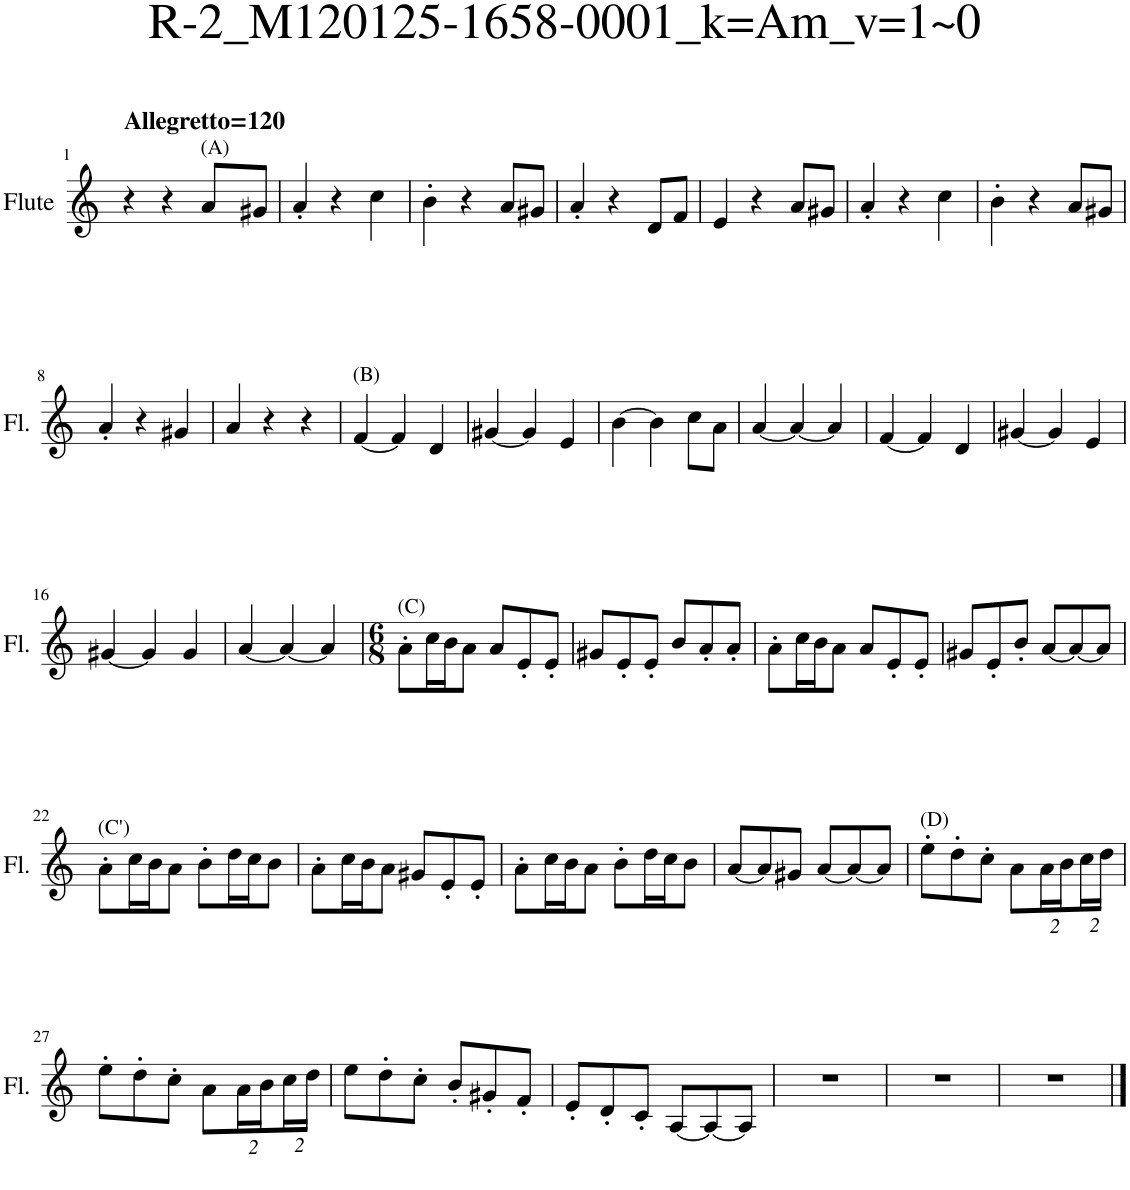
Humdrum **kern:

**kern
*part1
*staff1
*I"Flute
*I'Fl.
*clefG2
*k[]
=1
!LO:TX:a:B:t=Allegretto=120
4r
4r
!LO:TX:a:t=(A)
8a/L
8g#X/J
=2
4a'/
4r
4cc\
=3
4b'\
4r
8a/L
8g#X/J
=4
4a'/
4r
8d/L
8f/J
=5
4e/
4r
8a/L
8g#X/J
=6
4a'/
4r
4cc\
=7
4b'\
4r
8a/L
8g#X/J
!!LO:LB:g=z
=8
4a'/
4r
4g#X/
=9
4a/
4r
4r
=10
!LO:TX:a:t=(B)
[4f/
4f/]
4d/
=11
[4g#X/
4g#/]
4e/
=12
[4b\
4b\]
8cc\L
8a\J
=13
[4a/
4a/_
4a/]
=14
[4f/
4f/]
4d/
=15
[4g#X/
4g#/]
4e/
!!LO:LB:g=z
=16
[4g#X/
4g#/]
4g#/
=17
[4a/
4a/_
4a/]
=18
*M6/8
!LO:TX:a:t=(C)
8a'\L
16cc\L
16b\J
8a\J
8a/L
8e'/
8e'/J
=19
8g#X/L
8e'/
8e'/J
8b/L
8a'/
8a'/J
=20
8a'\L
16cc\L
16b\J
8a\J
8a/L
8e'/
8e'/J
=21
8g#X/L
8e'/
8b'/J
[8a/L
8a/_
8a/J]
!!LO:LB:g=z
=22
!LO:TX:a:t=(C')
8a'\L
16cc\L
16b\J
8a\J
8b'\L
16dd\L
16cc\J
8b\J
=23
8a'\L
16cc\L
16b\J
8a\J
8g#X/L
8e'/
8e'/J
=24
8a'\L
16cc\L
16b\J
8a\J
8b'\L
16dd\L
16cc\J
8b\J
=25
[8a/L
8a/]
8g#X/J
[8a/L
8a/_
8a/J]
=26
!LO:TX:a:t=(D)
8ee'\L
8dd'\
8cc'\J
8a\L
16a\L
16b\
16cc\
16dd\JJ
!!LO:LB:g=z
=27
8ee'\L
8dd'\
8cc'\J
8a\L
16a\L
16b\
16cc\
16dd\JJ
=28
8ee\L
8dd'\
8cc'\J
8b'/L
8g#X'/
8f'/J
=29
8e'/L
8d'/
8c'/J
[8A/L
8A/_
8A/J]
=30
2.r
=31
2.r
=32
2.r
==
*-
